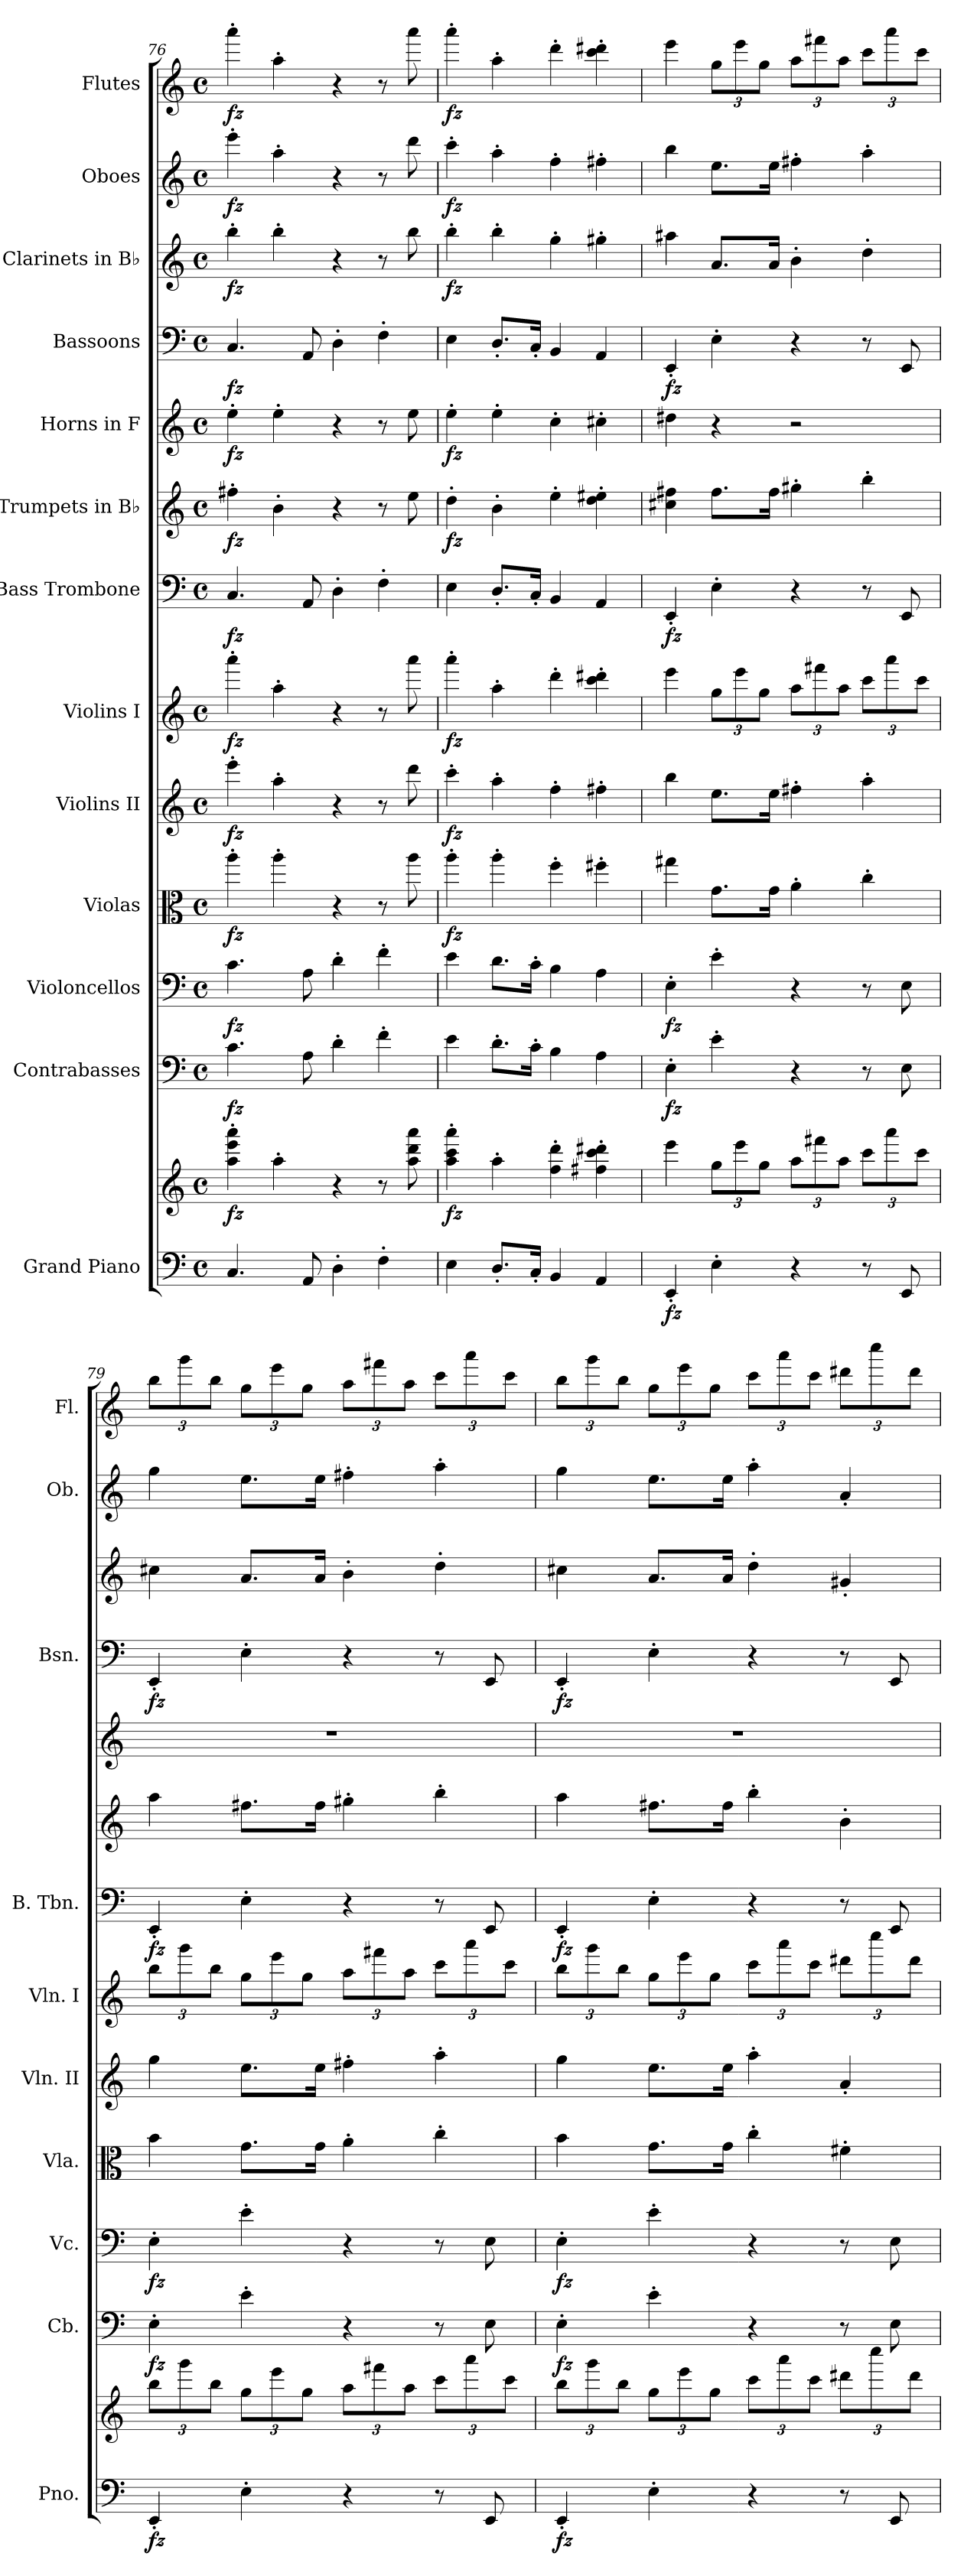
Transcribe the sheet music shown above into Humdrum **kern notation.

**kern	**kern	**dynam	**kern	**dynam	**kern	**dynam	**kern	**dynam	**kern	**dynam	**kern	**dynam	**kern	**dynam	**kern	**dynam	**kern	**dynam	**kern	**dynam	**kern	**dynam	**kern	**dynam	**kern	**dynam
*part13	*part13	*part13	*part12	*part12	*part11	*part11	*part10	*part10	*part9	*part9	*part8	*part8	*part7	*part7	*part6	*part6	*part5	*part5	*part4	*part4	*part3	*part3	*part2	*part2	*part1	*part1
*staff14	*staff13	*staff13/14	*staff12	*staff12	*staff11	*staff11	*staff10	*staff10	*staff9	*staff9	*staff8	*staff8	*staff7	*staff7	*staff6	*staff6	*staff5	*staff5	*staff4	*staff4	*staff3	*staff3	*staff2	*staff2	*staff1	*staff1
*I"Grand Piano	*	*	*I"Contrabasses	*	*I"Violoncellos	*	*I"Violas	*	*I"Violins II	*	*I"Violins I	*	*I"Bass Trombone	*	*I"Trumpets in B♭	*	*I"Horns in F	*	*I"Bassoons	*	*I"Clarinets in B♭	*	*I"Oboes	*	*I"Flutes	*
*I'Pno.	*	*	*I'Cb.	*	*I'Vc.	*	*I'Vla.	*	*I'Vln. II	*	*I'Vln. I	*	*I'B. Tbn.	*	*	*	*	*	*I'Bsn.	*	*	*	*I'Ob.	*	*I'Fl.	*
*clefF4	*clefG2	*	*clefF4	*	*clefF4	*	*clefC3	*	*clefG2	*	*clefG2	*	*clefF4	*	*clefG2	*	*clefG2	*	*clefF4	*	*clefG2	*	*clefG2	*	*clefG2	*
*	*	*	*ITrd7c12	*	*	*	*	*	*	*	*	*	*	*	*ITrd1c2	*	*ITrd4c7	*	*	*	*ITrd1c2	*	*	*	*	*
*k[]	*k[]	*	*k[]	*	*k[]	*	*k[]	*	*k[]	*	*k[]	*	*k[]	*	*k[b-e-]	*	*k[b-]	*	*k[]	*	*k[b-e-]	*	*k[]	*	*k[]	*
*M4/4	*M4/4	*	*M4/4	*	*M4/4	*	*M4/4	*	*M4/4	*	*M4/4	*	*M4/4	*	*M4/4	*	*M4/4	*	*M4/4	*	*M4/4	*	*M4/4	*	*M4/4	*
*met(c)	*met(c)	*	*met(c)	*	*met(c)	*	*met(c)	*	*met(c)	*	*met(c)	*	*met(c)	*	*met(c)	*	*met(c)	*	*met(c)	*	*met(c)	*	*met(c)	*	*met(c)	*
=76	=76	=76	=76	=76	=76	=76	=76	=76	=76	=76	=76	=76	=76	=76	=76	=76	=76	=76	=76	=76	=76	=76	=76	=76	=76	=76
!	!	!LO:DY:b	!	!LO:DY:b	!	!LO:DY:b	!	!LO:DY:b	!	!LO:DY:b	!	!LO:DY:b	!	!LO:DY:b	!	!LO:DY:b	!	!LO:DY:b	!	!LO:DY:b	!	!LO:DY:b	!	!LO:DY:b	!	!LO:DY:b
4.C/	4aa\' 4eee\' 4aaa\'	fz	4.C\	fz	4.c\	fz	4aa'\	fz	4eee'\	fz	4aaa'\	fz	4.C/	fz	4een'\	fz	4a'\	fz	4.C/	fz	4aa'\	fz	4eee'\	fz	4aaa'\	fz
.	4aa'\	.	.	.	.	.	4aa'\	.	4aa'\	.	4aa'\	.	.	.	4a'\	.	4a'\	.	.	.	4aa'\	.	4aa'\	.	4aa'\	.
8AA/	.	.	8AA\	.	8A\	.	.	.	.	.	.	.	8AA/	.	.	.	.	.	8AA/	.	.	.	.	.	.	.
4D'\	4r	.	4D'\	.	4d'\	.	4r	.	4r	.	4r	.	4D'\	.	4r	.	4r	.	4D'\	.	4r	.	4r	.	4r	.
4F'\	8r	.	4F'\	.	4f'\	.	8r	.	8r	.	8r	.	4F'\	.	8r	.	8r	.	4F'\	.	8r	.	8r	.	8r	.
.	8aa\ 8ddd\ 8aaa\	.	.	.	.	.	8aa\	.	8ddd\	.	8aaa\	.	.	.	8dd\	.	8a\	.	.	.	8aa\	.	8ddd\	.	8aaa\	.
=77	=77	=77	=77	=77	=77	=77	=77	=77	=77	=77	=77	=77	=77	=77	=77	=77	=77	=77	=77	=77	=77	=77	=77	=77	=77	=77
!	!	!LO:DY:b	!	!	!	!	!	!LO:DY:b	!	!LO:DY:b	!	!LO:DY:b	!	!	!	!LO:DY:b	!	!LO:DY:b	!	!	!	!LO:DY:b	!	!LO:DY:b	!	!LO:DY:b
4E\	4aa\' 4ccc\' 4aaa\'	fz	4E\	.	4e\	.	4aa'\	fz	4ccc'\	fz	4aaa'\	fz	4E\	.	4cc'\	fz	4a'\	fz	4E\	.	4aa'\	fz	4ccc'\	fz	4aaa'\	fz
8.D'/L	4aa'\	.	8.D'\L	.	8.d\L	.	4aa'\	.	4aa'\	.	4aa'\	.	8.D'/L	.	4a'\	.	4a'\	.	8.D'/L	.	4aa'\	.	4aa'\	.	4aa'\	.
16C'/Jk	.	.	16C'\Jk	.	16c'\Jk	.	.	.	.	.	.	.	16C'/Jk	.	.	.	.	.	16C'/Jk	.	.	.	.	.	.	.
4BB/	4ff\' 4ddd\'	.	4BB\	.	4B\	.	4ff'\	.	4ff'\	.	4ddd'\	.	4BB/	.	4dd'\	.	4f'\	.	4BB/	.	4ff'\	.	4ff'\	.	4ddd'\	.
4AA/	4ff#X\' 4ccc\' 4ddd#X\'	.	4AA\	.	4A\	.	4ff#X'\	.	4ff#X'\	.	4ccc\' 4ddd#X\'	.	4AA/	.	4cc\' 4dd#X\'	.	4f#X'\	.	4AA/	.	4ff#X'\	.	4ff#X'\	.	4ccc\' 4ddd#X\'	.
!!LO:PB:g=z
=78	=78	=78	=78	=78	=78	=78	=78	=78	=78	=78	=78	=78	=78	=78	=78	=78	=78	=78	=78	=78	=78	=78	=78	=78	=78	=78
!	!	!LO:DY:b=2	!	!LO:DY:b	!	!LO:DY:b	!	!	!	!	!	!	!	!LO:DY:b	!	!	!	!	!	!LO:DY:b	!	!	!	!	!	!
4EE'/	4eee\	fz	4EE'\	fz	4E'\	fz	4gg#X\	.	4bb\	.	4eee\	.	4EE'/	fz	4bn\ 4een\	.	4g#X\	.	4EE'/	fz	4gg#X\	.	4bb\	.	4eee\	.
*	*Xbrackettup	*	*	*	*	*	*	*	*	*	*Xbrackettup	*	*	*	*	*	*	*	*	*	*	*	*	*	*Xbrackettup	*
4E'\	12gg\L	.	4E'\	.	4e'\	.	8.g\L	.	8.ee\L	.	12gg\L	.	4E'\	.	8.ee\L	.	4r	.	4E'\	.	8.g/L	.	8.ee\L	.	12gg\L	.
.	12eee\	.	.	.	.	.	.	.	.	.	12eee\	.	.	.	.	.	.	.	.	.	.	.	.	.	12eee\	.
.	12gg\J	.	.	.	.	.	.	.	.	.	12gg\J	.	.	.	.	.	.	.	.	.	.	.	.	.	12gg\J	.
.	.	.	.	.	.	.	16g\Jk	.	16ee\Jk	.	.	.	.	.	16ee\Jk	.	.	.	.	.	16g/Jk	.	16ee\Jk	.	.	.
4r	12aa\L	.	4r	.	4r	.	4a'\	.	4ff#X'\	.	12aa\L	.	4r	.	4ff#X'\	.	2r	.	4r	.	4a'\	.	4ff#X'\	.	12aa\L	.
.	12fff#X\	.	.	.	.	.	.	.	.	.	12fff#X\	.	.	.	.	.	.	.	.	.	.	.	.	.	12fff#X\	.
.	12aa\J	.	.	.	.	.	.	.	.	.	12aa\J	.	.	.	.	.	.	.	.	.	.	.	.	.	12aa\J	.
8r	12ccc\L	.	8r	.	8r	.	4cc'\	.	4aa'\	.	12ccc\L	.	8r	.	4aa'\	.	.	.	8r	.	4cc'\	.	4aa'\	.	12ccc\L	.
.	12aaa\	.	.	.	.	.	.	.	.	.	12aaa\	.	.	.	.	.	.	.	.	.	.	.	.	.	12aaa\	.
8EE/	.	.	8EE\	.	8E\	.	.	.	.	.	.	.	8EE/	.	.	.	.	.	8EE/	.	.	.	.	.	.	.
.	12ccc\J	.	.	.	.	.	.	.	.	.	12ccc\J	.	.	.	.	.	.	.	.	.	.	.	.	.	12ccc\J	.
=79	=79	=79	=79	=79	=79	=79	=79	=79	=79	=79	=79	=79	=79	=79	=79	=79	=79	=79	=79	=79	=79	=79	=79	=79	=79	=79
!	!	!LO:DY:b=2	!	!LO:DY:b	!	!LO:DY:b	!	!	!	!	!	!	!	!LO:DY:b	!	!	!	!	!	!LO:DY:b	!	!	!	!	!	!
4EE'/	12bb\L	fz	4EE'\	fz	4E'\	fz	4b\	.	4gg\	.	12bb\L	.	4EE'/	fz	4gg\	.	1r	.	4EE'/	fz	4bn\	.	4gg\	.	12bb\L	.
.	12ggg\	.	.	.	.	.	.	.	.	.	12ggg\	.	.	.	.	.	.	.	.	.	.	.	.	.	12ggg\	.
.	12bb\J	.	.	.	.	.	.	.	.	.	12bb\J	.	.	.	.	.	.	.	.	.	.	.	.	.	12bb\J	.
4E'\	12gg\L	.	4E'\	.	4e'\	.	8.g\L	.	8.ee\L	.	12gg\L	.	4E'\	.	8.een\L	.	.	.	4E'\	.	8.g/L	.	8.ee\L	.	12gg\L	.
.	12eee\	.	.	.	.	.	.	.	.	.	12eee\	.	.	.	.	.	.	.	.	.	.	.	.	.	12eee\	.
.	12gg\J	.	.	.	.	.	.	.	.	.	12gg\J	.	.	.	.	.	.	.	.	.	.	.	.	.	12gg\J	.
.	.	.	.	.	.	.	16g\Jk	.	16ee\Jk	.	.	.	.	.	16ee\Jk	.	.	.	.	.	16g/Jk	.	16ee\Jk	.	.	.
4r	12aa\L	.	4r	.	4r	.	4a'\	.	4ff#X'\	.	12aa\L	.	4r	.	4ff#X'\	.	.	.	4r	.	4a'\	.	4ff#X'\	.	12aa\L	.
.	12fff#X\	.	.	.	.	.	.	.	.	.	12fff#X\	.	.	.	.	.	.	.	.	.	.	.	.	.	12fff#X\	.
.	12aa\J	.	.	.	.	.	.	.	.	.	12aa\J	.	.	.	.	.	.	.	.	.	.	.	.	.	12aa\J	.
8r	12ccc\L	.	8r	.	8r	.	4cc'\	.	4aa'\	.	12ccc\L	.	8r	.	4aa'\	.	.	.	8r	.	4cc'\	.	4aa'\	.	12ccc\L	.
.	12aaa\	.	.	.	.	.	.	.	.	.	12aaa\	.	.	.	.	.	.	.	.	.	.	.	.	.	12aaa\	.
8EE/	.	.	8EE\	.	8E\	.	.	.	.	.	.	.	8EE/	.	.	.	.	.	8EE/	.	.	.	.	.	.	.
.	12ccc\J	.	.	.	.	.	.	.	.	.	12ccc\J	.	.	.	.	.	.	.	.	.	.	.	.	.	12ccc\J	.
=80	=80	=80	=80	=80	=80	=80	=80	=80	=80	=80	=80	=80	=80	=80	=80	=80	=80	=80	=80	=80	=80	=80	=80	=80	=80	=80
!	!	!LO:DY:b=2	!	!LO:DY:b	!	!LO:DY:b	!	!	!	!	!	!	!	!LO:DY:b	!	!	!	!	!	!LO:DY:b	!	!	!	!	!	!
4EE'/	12bb\L	fz	4EE'\	fz	4E'\	fz	4b\	.	4gg\	.	12bb\L	.	4EE'/	fz	4gg\	.	1r	.	4EE'/	fz	4bn\	.	4gg\	.	12bb\L	.
.	12ggg\	.	.	.	.	.	.	.	.	.	12ggg\	.	.	.	.	.	.	.	.	.	.	.	.	.	12ggg\	.
.	12bb\J	.	.	.	.	.	.	.	.	.	12bb\J	.	.	.	.	.	.	.	.	.	.	.	.	.	12bb\J	.
4E'\	12gg\L	.	4E'\	.	4e'\	.	8.g\L	.	8.ee\L	.	12gg\L	.	4E'\	.	8.een\L	.	.	.	4E'\	.	8.g/L	.	8.ee\L	.	12gg\L	.
.	12eee\	.	.	.	.	.	.	.	.	.	12eee\	.	.	.	.	.	.	.	.	.	.	.	.	.	12eee\	.
.	12gg\J	.	.	.	.	.	.	.	.	.	12gg\J	.	.	.	.	.	.	.	.	.	.	.	.	.	12gg\J	.
.	.	.	.	.	.	.	16g\Jk	.	16ee\Jk	.	.	.	.	.	16ee\Jk	.	.	.	.	.	16g/Jk	.	16ee\Jk	.	.	.
4r	12ccc\L	.	4r	.	4r	.	4cc'\	.	4aa'\	.	12ccc\L	.	4r	.	4aa'\	.	.	.	4r	.	4cc'\	.	4aa'\	.	12ccc\L	.
.	12aaa\	.	.	.	.	.	.	.	.	.	12aaa\	.	.	.	.	.	.	.	.	.	.	.	.	.	12aaa\	.
.	12ccc\J	.	.	.	.	.	.	.	.	.	12ccc\J	.	.	.	.	.	.	.	.	.	.	.	.	.	12ccc\J	.
8r	12ddd#X\L	.	8r	.	8r	.	4f#X'\	.	4a'/	.	12ddd#X\L	.	8r	.	4a'\	.	.	.	8r	.	4f#X'/	.	4a'/	.	12ddd#X\L	.
.	12cccc\	.	.	.	.	.	.	.	.	.	12cccc\	.	.	.	.	.	.	.	.	.	.	.	.	.	12cccc\	.
8EE/	.	.	8EE\	.	8E\	.	.	.	.	.	.	.	8EE/	.	.	.	.	.	8EE/	.	.	.	.	.	.	.
.	12ddd#\J	.	.	.	.	.	.	.	.	.	12ddd#\J	.	.	.	.	.	.	.	.	.	.	.	.	.	12ddd#\J	.
=	=	=	=	=	=	=	=	=	=	=	=	=	=	=	=	=	=	=	=	=	=	=	=	=	=	=
*-	*-	*-	*-	*-	*-	*-	*-	*-	*-	*-	*-	*-	*-	*-	*-	*-	*-	*-	*-	*-	*-	*-	*-	*-	*-	*-
